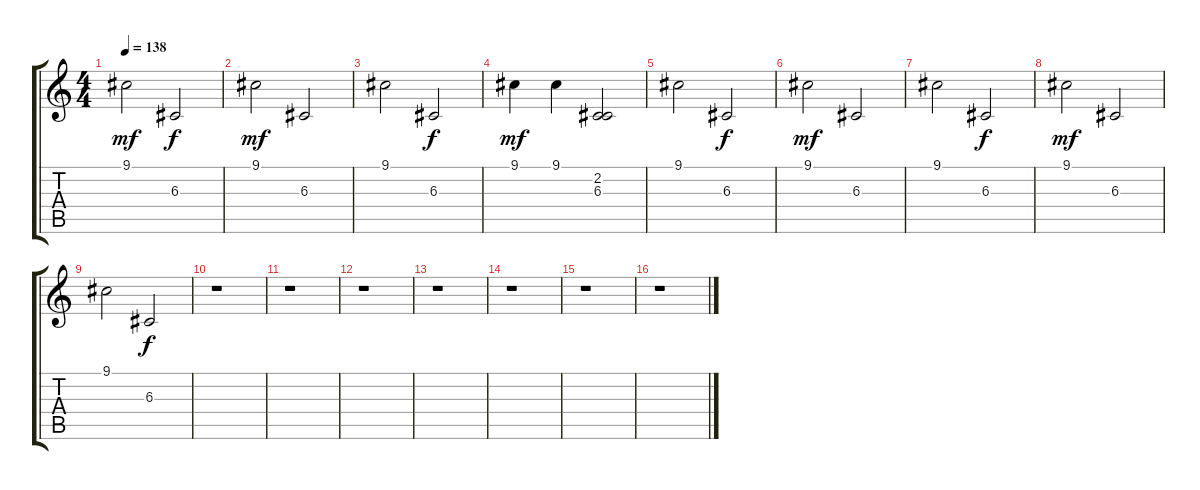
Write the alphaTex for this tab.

\track "" {instrument lead2sawtooth}
\staff {score tabs}
\tuning (E4 B3 G3 D3 A2 E2) {hide}
\ts (4 4)
\tempo 138
\clef g2
\ks c
9.1.2{dy mf} 6.3.2{dy f} |
9.1.2{dy mf} 6.3.2 |
9.1.2 6.3.2{dy f} |
9.1.4{dy mf} 9.1.4 (2.2 6.3).2 |
9.1.2 6.3.2{dy f} |
9.1.2{dy mf} 6.3.2 |
9.1.2 6.3.2{dy f} |
9.1.2{dy mf} 6.3.2 |
9.1.2 6.3.2{dy f} |
r.1 |
r.1 |
r.1 |
r.1 |
r.1 |
r.1 |
r.1
